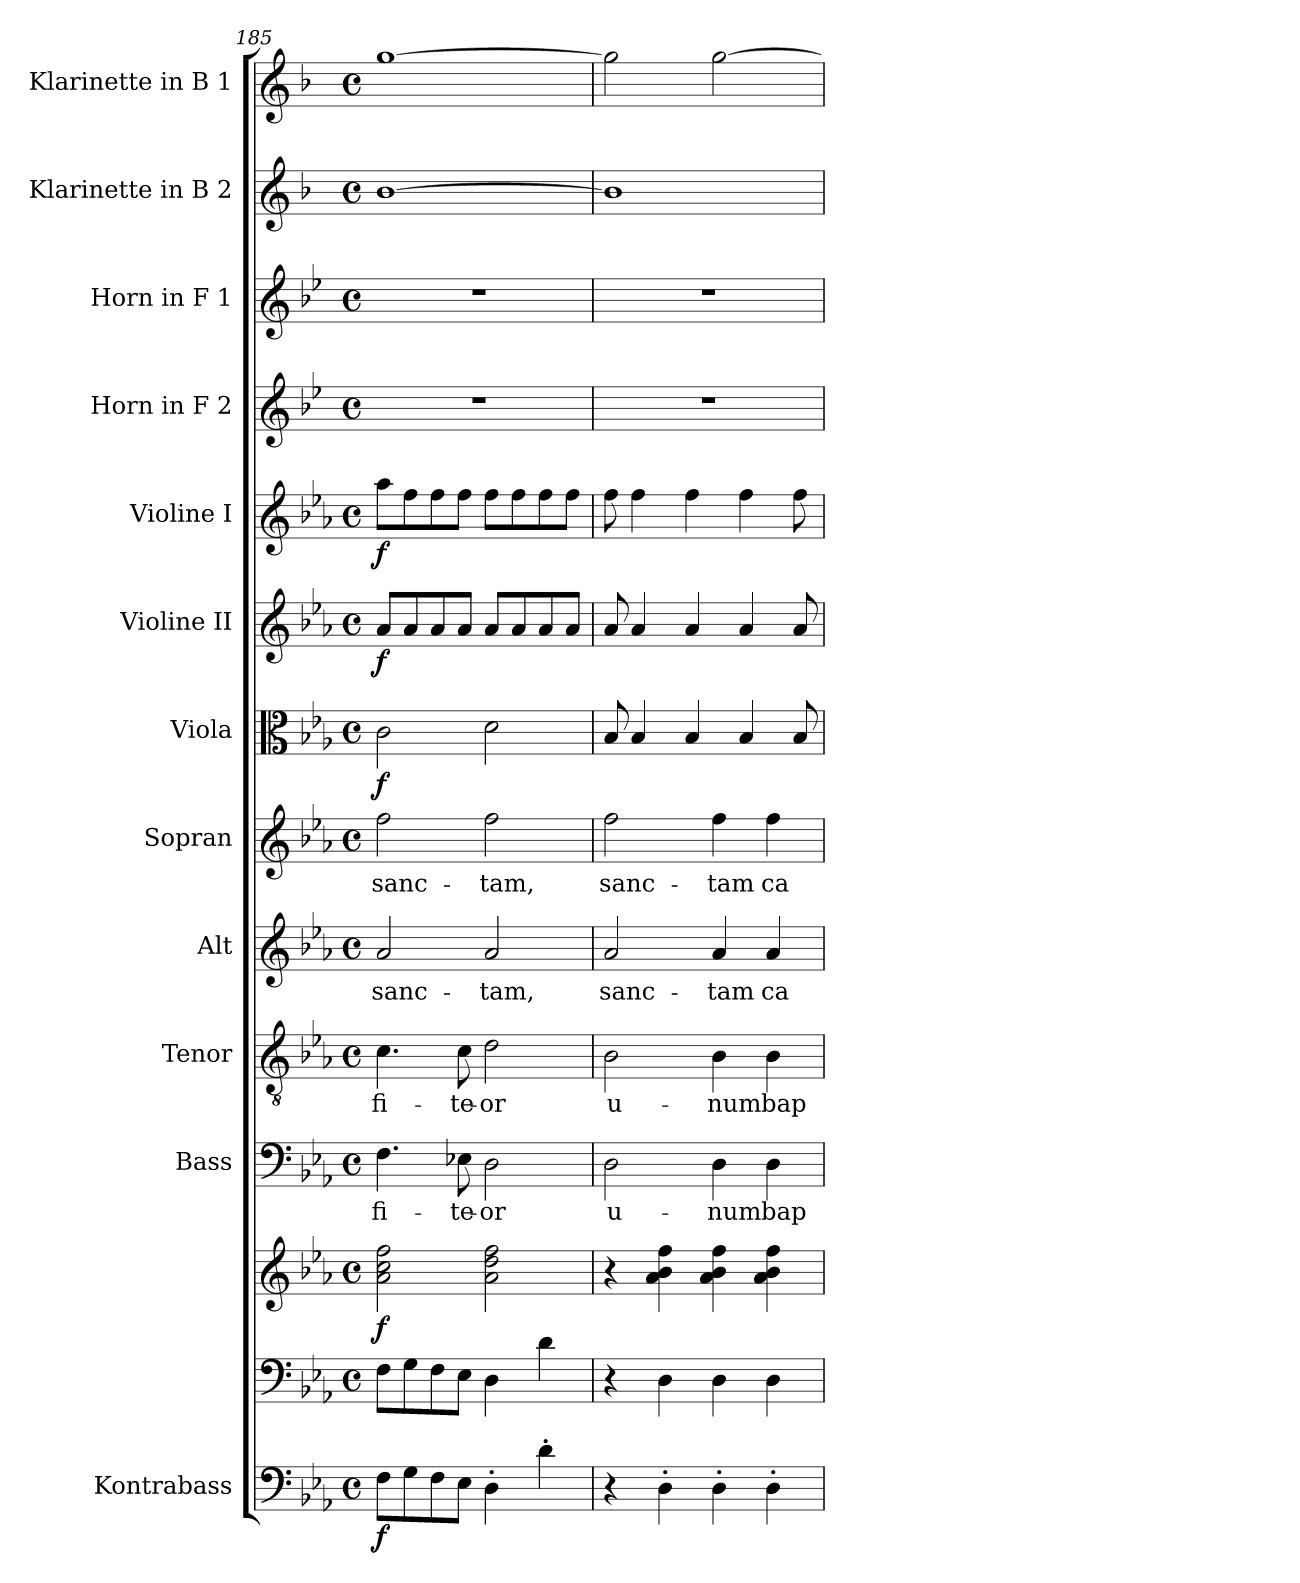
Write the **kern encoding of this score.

**kern	**dynam	**kern	**kern	**dynam	**kern	**text	**kern	**text	**kern	**text	**kern	**text	**kern	**dynam	**kern	**dynam	**kern	**dynam	**kern	**kern	**kern	**kern
*part13	*part13	*part12	*part12	*part12	*part11	*part11	*part10	*part10	*part9	*part9	*part8	*part8	*part7	*part7	*part6	*part6	*part5	*part5	*part4	*part3	*part2	*part1
*staff14	*staff14	*staff13	*staff12	*staff12/13	*staff11	*staff11	*staff10	*staff10	*staff9	*staff9	*staff8	*staff8	*staff7	*staff7	*staff6	*staff6	*staff5	*staff5	*staff4	*staff3	*staff2	*staff1
*I"Kontrabass	*	*	*	*	*I"Bass	*	*I"Tenor	*	*I"Alt	*	*I"Sopran	*	*I"Viola	*	*I"Violine II	*	*I"Violine I	*	*I"Horn in F 2	*I"Horn in F 1	*I"Klarinette in B 2	*I"Klarinette in B 1
*I'Kb.	*	*	*	*	*I'B	*	*I'T	*	*I'A	*	*I'S	*	*I'Vla.	*	*I'Vl. II	*	*I'Vl. I	*	*I'Hrn. 2	*I'Hrn. 1	*	*
*clefF4	*	*clefF4	*clefG2	*	*clefF4	*	*clefGv2	*	*clefG2	*	*clefG2	*	*clefC3	*	*clefG2	*	*clefG2	*	*clefG2	*clefG2	*clefG2	*clefG2
*ITrd7c12	*	*	*	*	*	*	*	*	*	*	*	*	*	*	*	*	*	*	*ITrd4c7	*ITrd4c7	*ITrd1c2	*ITrd1c2
*k[b-e-a-]	*	*k[b-e-a-]	*k[b-e-a-]	*	*k[b-e-a-]	*	*k[b-e-a-]	*	*k[b-e-a-]	*	*k[b-e-a-]	*	*k[b-e-a-]	*	*k[b-e-a-]	*	*k[b-e-a-]	*	*k[b-e-a-]	*k[b-e-a-]	*k[b-e-a-]	*k[b-e-a-]
*E-:	*	*E-:	*E-:	*	*E-:	*	*E-:	*	*E-:	*	*E-:	*	*E-:	*	*E-:	*	*E-:	*	*E-:	*E-:	*E-:	*E-:
*M4/4	*	*M4/4	*M4/4	*	*M4/4	*	*M4/4	*	*M4/4	*	*M4/4	*	*M4/4	*	*M4/4	*	*M4/4	*	*M4/4	*M4/4	*M4/4	*M4/4
*met(c)	*	*met(c)	*met(c)	*	*met(c)	*	*met(c)	*	*met(c)	*	*met(c)	*	*met(c)	*	*met(c)	*	*met(c)	*	*met(c)	*met(c)	*met(c)	*met(c)
=185	=185	=185	=185	=185	=185	=185	=185	=185	=185	=185	=185	=185	=185	=185	=185	=185	=185	=185	=185	=185	=185	=185
!	!LO:DY:b	!	!	!LO:DY:b	!	!LO:LY:b	!	!LO:LY:b	!	!LO:LY:b	!	!LO:LY:b	!	!LO:DY:b	!	!LO:DY:b	!	!LO:DY:b	!	!	!	!
8FF\L	f	8F\L	2a-\ 2cc\ 2ff\	f	4.F\	-fi-	4.c\	-fi-	2a-/	sanc-	2ff\	sanc-	2c\	f	8a-/L	f	8aa-\L	f	1r	1r	[1a-	[1ff
8GG\	.	8G\	.	.	.	.	.	.	.	.	.	.	.	.	8a-/	.	8ff\	.	.	.	.	.
8FF\	.	8F\	.	.	.	.	.	.	.	.	.	.	.	.	8a-/	.	8ff\	.	.	.	.	.
!	!	!	!	!	!	!LO:LY:b	!	!LO:LY:b	!	!	!	!	!	!	!	!	!	!	!	!	!	!
8EE-\J	.	8E-\J	.	.	8E-X\	-te-	8c\	-te-	.	.	.	.	.	.	8a-/J	.	8ff\J	.	.	.	.	.
!	!	!	!	!	!	!LO:LY:b	!	!LO:LY:b	!	!LO:LY:b	!	!LO:LY:b	!	!	!	!	!	!	!	!	!	!
4DD'>\	.	4D\	2a-\ 2dd\ 2ff\	.	2D\	-or	2d\	-or	2a-/	-tam,	2ff\	-tam,	2d\	.	8a-/L	.	8ff\L	.	.	.	.	.
.	.	.	.	.	.	.	.	.	.	.	.	.	.	.	8a-/	.	8ff\	.	.	.	.	.
4D'>\	.	4d\	.	.	.	.	.	.	.	.	.	.	.	.	8a-/	.	8ff\	.	.	.	.	.
.	.	.	.	.	.	.	.	.	.	.	.	.	.	.	8a-/J	.	8ff\J	.	.	.	.	.
=186	=186	=186	=186	=186	=186	=186	=186	=186	=186	=186	=186	=186	=186	=186	=186	=186	=186	=186	=186	=186	=186	=186
!	!	!	!	!	!	!LO:LY:b	!	!LO:LY:b	!	!LO:LY:b	!	!LO:LY:b	!	!	!	!	!	!	!	!	!	!
4r	.	4r	4r	.	2D\	u-	2B-\	u-	2a-/	sanc-	2ff\	sanc-	8B-/	.	8a-/	.	8ff\	.	1r	1r	1a-]	2ff\]
.	.	.	.	.	.	.	.	.	.	.	.	.	4B-/	.	4a-/	.	4ff\	.	.	.	.	.
4DD'>\	.	4D\	4a-\ 4b-\ 4ff\	.	.	.	.	.	.	.	.	.	.	.	.	.	.	.	.	.	.	.
.	.	.	.	.	.	.	.	.	.	.	.	.	4B-/	.	4a-/	.	4ff\	.	.	.	.	.
!	!	!	!	!	!	!LO:LY:b	!	!LO:LY:b	!	!LO:LY:b	!	!LO:LY:b	!	!	!	!	!	!	!	!	!	!
4DD'>\	.	4D\	4a-\ 4b-\ 4ff\	.	4D\	-num	4B-\	-num	4a-/	-tam	4ff\	-tam	.	.	.	.	.	.	.	.	.	[2ff\
.	.	.	.	.	.	.	.	.	.	.	.	.	4B-/	.	4a-/	.	4ff\	.	.	.	.	.
!	!	!	!	!	!	!LO:LY:b	!	!LO:LY:b	!	!LO:LY:b	!	!LO:LY:b	!	!	!	!	!	!	!	!	!	!
4DD'>\	.	4D\	4a-\ 4b-\ 4ff\	.	4D\	bap-	4B-\	bap-	4a-/	ca-	4ff\	ca-	.	.	.	.	.	.	.	.	.	.
.	.	.	.	.	.	.	.	.	.	.	.	.	8B-/	.	8a-/	.	8ff\	.	.	.	.	.
=	=	=	=	=	=	=	=	=	=	=	=	=	=	=	=	=	=	=	=	=	=	=
*-	*-	*-	*-	*-	*-	*-	*-	*-	*-	*-	*-	*-	*-	*-	*-	*-	*-	*-	*-	*-	*-	*-
